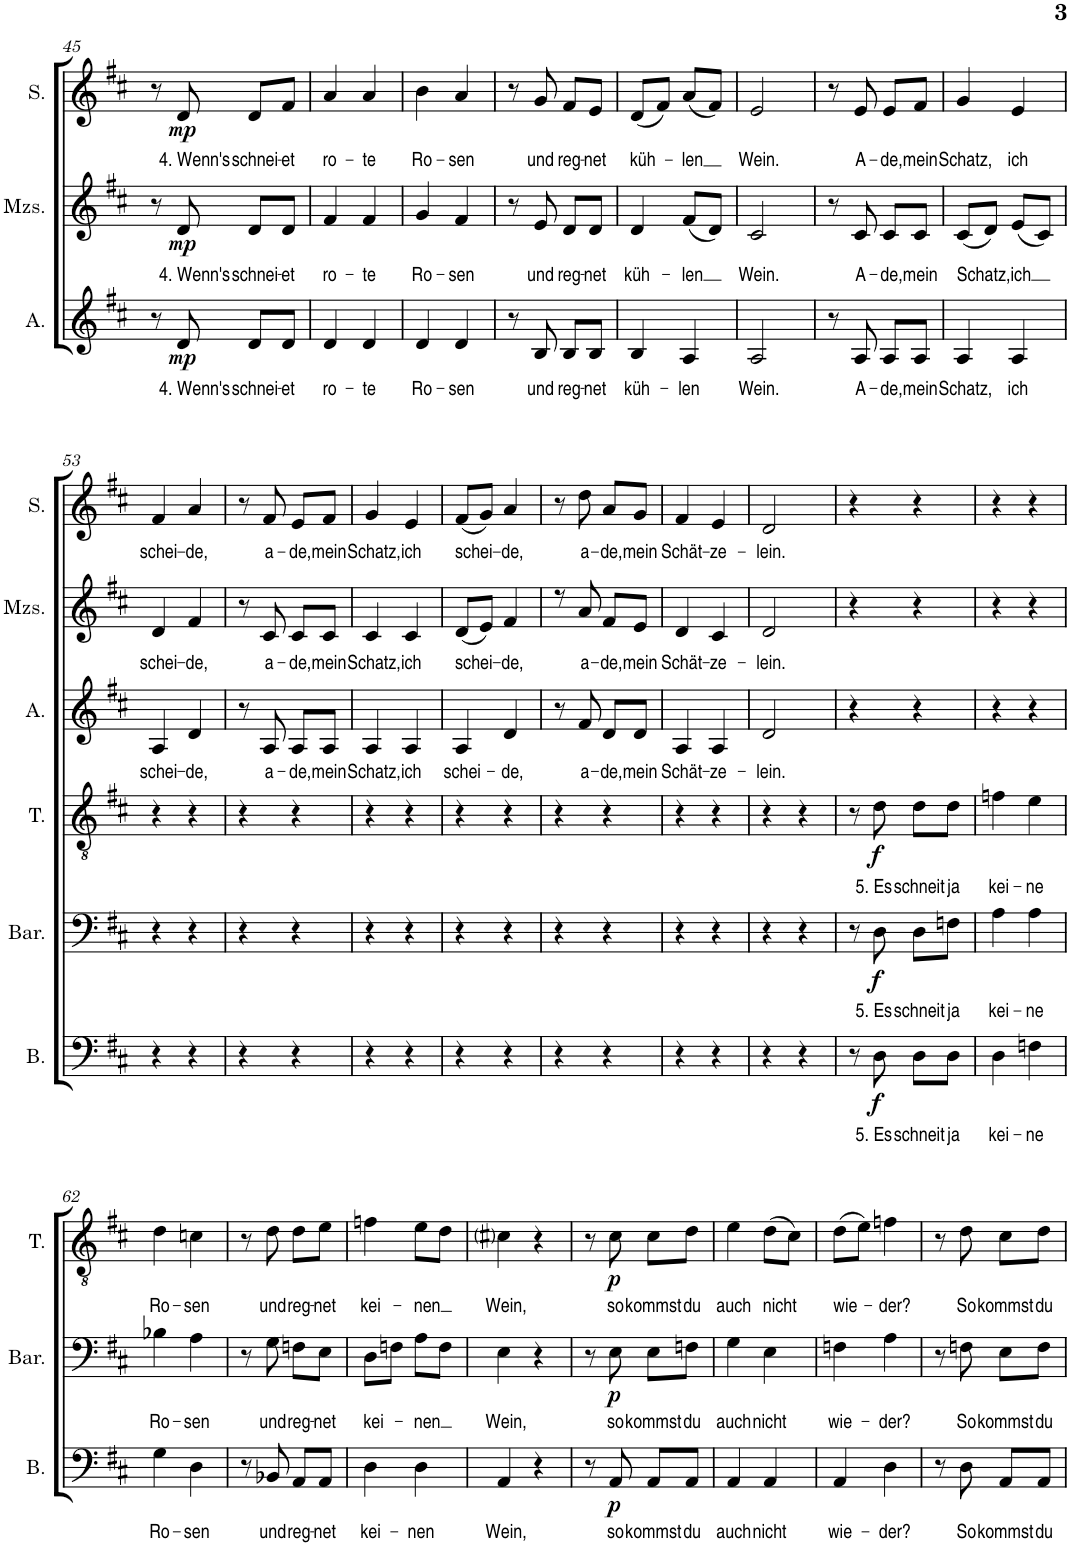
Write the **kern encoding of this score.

**kern	**text	**dynam	**kern	**text	**dynam	**kern	**text	**dynam	**kern	**text	**dynam	**kern	**text	**dynam	**kern	**text	**dynam
*part6	*part6	*part6	*part5	*part5	*part5	*part4	*part4	*part4	*part3	*part3	*part3	*part2	*part2	*part2	*part1	*part1	*part1
*staff6	*staff6	*staff6	*staff5	*staff5	*staff5	*staff4	*staff4	*staff4	*staff3	*staff3	*staff3	*staff2	*staff2	*staff2	*staff1	*staff1	*staff1
*I"Bass	*	*	*I"Bariton	*	*	*I"Tenor	*	*	*I"Alt	*	*	*I"Mezzosopran	*	*	*I"Sopran	*	*
*I'B.	*	*	*I'Bar.	*	*	*I'T.	*	*	*I'A.	*	*	*I'Mzs.	*	*	*I'S.	*	*
!!LO:PB:g=z
*clefF4	*	*	*clefF4	*	*	*clefGv2	*	*	*clefG2	*	*	*clefG2	*	*	*clefG2	*	*
*k[f#c#]	*	*	*k[f#c#]	*	*	*k[f#c#]	*	*	*k[f#c#]	*	*	*k[f#c#]	*	*	*k[f#c#]	*	*
*M2/4	*	*	*M2/4	*	*	*M2/4	*	*	*M2/4	*	*	*M2/4	*	*	*M2/4	*	*
=45	=45	=45	=45	=45	=45	=45	=45	=45	=45	=45	=45	=45	=45	=45	=45	=45	=45
4r	.	.	4r	.	.	4r	.	.	8r	.	.	8r	.	.	8r	.	.
!	!	!	!	!	!	!	!	!	!	!LO:LY:b	!LO:DY:b	!	!LO:LY:b	!LO:DY:b	!	!LO:LY:b	!LO:DY:b
.	.	.	.	.	.	.	.	.	8d/	4. Wenn's	mp	8d/	4. Wenn's	mp	8d/	4. Wenn's	mp
!	!	!	!	!	!	!	!	!	!	!LO:LY:b	!	!	!LO:LY:b	!	!	!LO:LY:b	!
4r	.	.	4r	.	.	4r	.	.	8d/L	schnei-	.	8d/L	schnei-	.	8d/L	schnei-	.
!	!	!	!	!	!	!	!	!	!	!LO:LY:b	!	!	!LO:LY:b	!	!	!LO:LY:b	!
.	.	.	.	.	.	.	.	.	8d/J	-et	.	8d/J	-et	.	8f#/J	-et	.
=46	=46	=46	=46	=46	=46	=46	=46	=46	=46	=46	=46	=46	=46	=46	=46	=46	=46
!	!	!	!	!	!	!	!	!	!	!LO:LY:b	!	!	!LO:LY:b	!	!	!LO:LY:b	!
4r	.	.	4r	.	.	4r	.	.	4d/	ro-	.	4f#/	ro-	.	4a/	ro-	.
!	!	!	!	!	!	!	!	!	!	!LO:LY:b	!	!	!LO:LY:b	!	!	!LO:LY:b	!
4r	.	.	4r	.	.	4r	.	.	4d/	-te	.	4f#/	-te	.	4a/	-te	.
=47	=47	=47	=47	=47	=47	=47	=47	=47	=47	=47	=47	=47	=47	=47	=47	=47	=47
!	!	!	!	!	!	!	!	!	!	!LO:LY:b	!	!	!LO:LY:b	!	!	!LO:LY:b	!
4r	.	.	4r	.	.	4r	.	.	4d/	Ro-	.	4g/	Ro-	.	4b\	Ro-	.
!	!	!	!	!	!	!	!	!	!	!LO:LY:b	!	!	!LO:LY:b	!	!	!LO:LY:b	!
4r	.	.	4r	.	.	4r	.	.	4d/	-sen	.	4f#/	-sen	.	4a/	-sen	.
=48	=48	=48	=48	=48	=48	=48	=48	=48	=48	=48	=48	=48	=48	=48	=48	=48	=48
4r	.	.	4r	.	.	4r	.	.	8r	.	.	8r	.	.	8r	.	.
!	!	!	!	!	!	!	!	!	!	!LO:LY:b	!	!	!LO:LY:b	!	!	!LO:LY:b	!
.	.	.	.	.	.	.	.	.	8B/	und	.	8e/	und	.	8g/	und	.
!	!	!	!	!	!	!	!	!	!	!LO:LY:b	!	!	!LO:LY:b	!	!	!LO:LY:b	!
4r	.	.	4r	.	.	4r	.	.	8B/L	reg-	.	8d/L	reg-	.	8f#/L	reg-	.
!	!	!	!	!	!	!	!	!	!	!LO:LY:b	!	!	!LO:LY:b	!	!	!LO:LY:b	!
.	.	.	.	.	.	.	.	.	8B/J	-net	.	8d/J	-net	.	8e/J	-net	.
=49	=49	=49	=49	=49	=49	=49	=49	=49	=49	=49	=49	=49	=49	=49	=49	=49	=49
!	!	!	!	!	!	!	!	!	!	!LO:LY:b	!	!	!LO:LY:b	!	!	!LO:LY:b	!
4r	.	.	4r	.	.	4r	.	.	4B/	küh-	.	4d/	küh-	.	(8d/L	küh-	.
.	.	.	.	.	.	.	.	.	.	.	.	.	.	.	8f#/J)	.	.
!	!	!	!	!	!	!	!	!	!	!LO:LY:b	!	!	!LO:LY:b	!	!	!LO:LY:b	!
4r	.	.	4r	.	.	4r	.	.	4A/	-len	.	(8f#/L	-len	.	(8a/L	-len	.
.	.	.	.	.	.	.	.	.	.	.	.	8d/J)	.	.	8f#/J)	.	.
=50	=50	=50	=50	=50	=50	=50	=50	=50	=50	=50	=50	=50	=50	=50	=50	=50	=50
!	!	!	!	!	!	!	!	!	!	!LO:LY:b	!	!	!LO:LY:b	!	!	!LO:LY:b	!
4r	.	.	4r	.	.	4r	.	.	2A/	Wein.	.	2c#/	Wein.	.	2e/	Wein.	.
4r	.	.	4r	.	.	4r	.	.	.	.	.	.	.	.	.	.	.
=51	=51	=51	=51	=51	=51	=51	=51	=51	=51	=51	=51	=51	=51	=51	=51	=51	=51
4r	.	.	4r	.	.	4r	.	.	8r	.	.	8r	.	.	8r	.	.
!	!	!	!	!	!	!	!	!	!	!LO:LY:b	!	!	!LO:LY:b	!	!	!LO:LY:b	!
.	.	.	.	.	.	.	.	.	8A/	A-	.	8c#/	A-	.	8e/	A-	.
!	!	!	!	!	!	!	!	!	!	!LO:LY:b	!	!	!LO:LY:b	!	!	!LO:LY:b	!
4r	.	.	4r	.	.	4r	.	.	8A/L	-de,	.	8c#/L	-de,	.	8e/L	-de,	.
!	!	!	!	!	!	!	!	!	!	!LO:LY:b	!	!	!LO:LY:b	!	!	!LO:LY:b	!
.	.	.	.	.	.	.	.	.	8A/J	mein	.	8c#/J	mein	.	8f#/J	mein	.
=52	=52	=52	=52	=52	=52	=52	=52	=52	=52	=52	=52	=52	=52	=52	=52	=52	=52
!	!	!	!	!	!	!	!	!	!	!LO:LY:b	!	!	!LO:LY:b	!	!	!LO:LY:b	!
4r	.	.	4r	.	.	4r	.	.	4A/	Schatz,	.	(8c#/L	Schatz,	.	4g/	Schatz,	.
.	.	.	.	.	.	.	.	.	.	.	.	8d/J)	.	.	.	.	.
!	!	!	!	!	!	!	!	!	!	!LO:LY:b	!	!	!LO:LY:b	!	!	!LO:LY:b	!
4r	.	.	4r	.	.	4r	.	.	4A/	ich	.	(8e/L	ich	.	4e/	ich	.
.	.	.	.	.	.	.	.	.	.	.	.	8c#/J)	.	.	.	.	.
!!LO:LB:g=z
=53	=53	=53	=53	=53	=53	=53	=53	=53	=53	=53	=53	=53	=53	=53	=53	=53	=53
!	!	!	!	!	!	!	!	!	!	!LO:LY:b	!	!	!LO:LY:b	!	!	!LO:LY:b	!
4r	.	.	4r	.	.	4r	.	.	4A/	schei-	.	4d/	schei-	.	4f#/	schei-	.
!	!	!	!	!	!	!	!	!	!	!LO:LY:b	!	!	!LO:LY:b	!	!	!LO:LY:b	!
4r	.	.	4r	.	.	4r	.	.	4d/	-de,	.	4f#/	-de,	.	4a/	-de,	.
=54	=54	=54	=54	=54	=54	=54	=54	=54	=54	=54	=54	=54	=54	=54	=54	=54	=54
4r	.	.	4r	.	.	4r	.	.	8r	.	.	8r	.	.	8r	.	.
!	!	!	!	!	!	!	!	!	!	!LO:LY:b	!	!	!LO:LY:b	!	!	!LO:LY:b	!
.	.	.	.	.	.	.	.	.	8A/	a-	.	8c#/	a-	.	8f#/	a-	.
!	!	!	!	!	!	!	!	!	!	!LO:LY:b	!	!	!LO:LY:b	!	!	!LO:LY:b	!
4r	.	.	4r	.	.	4r	.	.	8A/L	-de,	.	8c#/L	-de,	.	8e/L	-de,	.
!	!	!	!	!	!	!	!	!	!	!LO:LY:b	!	!	!LO:LY:b	!	!	!LO:LY:b	!
.	.	.	.	.	.	.	.	.	8A/J	mein	.	8c#/J	mein	.	8f#/J	mein	.
=55	=55	=55	=55	=55	=55	=55	=55	=55	=55	=55	=55	=55	=55	=55	=55	=55	=55
!	!	!	!	!	!	!	!	!	!	!LO:LY:b	!	!	!LO:LY:b	!	!	!LO:LY:b	!
4r	.	.	4r	.	.	4r	.	.	4A/	Schatz,	.	4c#/	Schatz,	.	4g/	Schatz,	.
!	!	!	!	!	!	!	!	!	!	!LO:LY:b	!	!	!LO:LY:b	!	!	!LO:LY:b	!
4r	.	.	4r	.	.	4r	.	.	4A/	ich	.	4c#/	ich	.	4e/	ich	.
=56	=56	=56	=56	=56	=56	=56	=56	=56	=56	=56	=56	=56	=56	=56	=56	=56	=56
!	!	!	!	!	!	!	!	!	!	!LO:LY:b	!	!	!LO:LY:b	!	!	!LO:LY:b	!
4r	.	.	4r	.	.	4r	.	.	4A/	schei-	.	(8d/L	schei-	.	(8f#/L	schei-	.
.	.	.	.	.	.	.	.	.	.	.	.	8e/J)	.	.	8g/J)	.	.
!	!	!	!	!	!	!	!	!	!	!LO:LY:b	!	!	!LO:LY:b	!	!	!LO:LY:b	!
4r	.	.	4r	.	.	4r	.	.	4d/	-de,	.	4f#/	-de,	.	4a/	-de,	.
=57	=57	=57	=57	=57	=57	=57	=57	=57	=57	=57	=57	=57	=57	=57	=57	=57	=57
4r	.	.	4r	.	.	4r	.	.	8r	.	.	8rdd	.	.	8r	.	.
!	!	!	!	!	!	!	!	!	!	!LO:LY:b	!	!	!LO:LY:b	!	!	!LO:LY:b	!
.	.	.	.	.	.	.	.	.	8f#/	a-	.	8a/	a-	.	8dd\	a-	.
!	!	!	!	!	!	!	!	!	!	!LO:LY:b	!	!	!LO:LY:b	!	!	!LO:LY:b	!
4r	.	.	4r	.	.	4r	.	.	8d/L	-de,	.	8f#/L	-de,	.	8a/L	-de,	.
!	!	!	!	!	!	!	!	!	!	!LO:LY:b	!	!	!LO:LY:b	!	!	!LO:LY:b	!
.	.	.	.	.	.	.	.	.	8d/J	mein	.	8e/J	mein	.	8g/J	mein	.
=58	=58	=58	=58	=58	=58	=58	=58	=58	=58	=58	=58	=58	=58	=58	=58	=58	=58
!	!	!	!	!	!	!	!	!	!	!LO:LY:b	!	!	!LO:LY:b	!	!	!LO:LY:b	!
4r	.	.	4r	.	.	4r	.	.	4A/	Schät-	.	4d/	Schät-	.	4f#/	Schät-	.
!	!	!	!	!	!	!	!	!	!	!LO:LY:b	!	!	!LO:LY:b	!	!	!LO:LY:b	!
4r	.	.	4r	.	.	4r	.	.	4A/	-ze-	.	4c#/	-ze-	.	4e/	-ze-	.
=59	=59	=59	=59	=59	=59	=59	=59	=59	=59	=59	=59	=59	=59	=59	=59	=59	=59
!	!	!	!	!	!	!	!	!	!	!LO:LY:b	!	!	!LO:LY:b	!	!	!LO:LY:b	!
4r	.	.	4r	.	.	4r	.	.	2d/	-lein.	.	2d/	-lein.	.	2d/	-lein.	.
4r	.	.	4r	.	.	4r	.	.	.	.	.	.	.	.	.	.	.
=60	=60	=60	=60	=60	=60	=60	=60	=60	=60	=60	=60	=60	=60	=60	=60	=60	=60
8r	.	.	8r	.	.	8r	.	.	4r	.	.	4r	.	.	4r	.	.
!	!LO:LY:b	!LO:DY:b	!	!LO:LY:b	!LO:DY:b	!	!LO:LY:b	!LO:DY:b	!	!	!	!	!	!	!	!	!
8D\	5. Es	f	8D\	5. Es	f	8d\	5. Es	f	.	.	.	.	.	.	.	.	.
!	!LO:LY:b	!	!	!LO:LY:b	!	!	!LO:LY:b	!	!	!	!	!	!	!	!	!	!
8D\L	schneit	.	8D\L	schneit	.	8d\L	schneit	.	4r	.	.	4r	.	.	4r	.	.
!	!LO:LY:b	!	!	!LO:LY:b	!	!	!LO:LY:b	!	!	!	!	!	!	!	!	!	!
8D\J	ja	.	8Fn\J	ja	.	8d\J	ja	.	.	.	.	.	.	.	.	.	.
=61	=61	=61	=61	=61	=61	=61	=61	=61	=61	=61	=61	=61	=61	=61	=61	=61	=61
!	!LO:LY:b	!	!	!LO:LY:b	!	!	!LO:LY:b	!	!	!	!	!	!	!	!	!	!
4D\	kei-	.	4A\	kei-	.	4fn\	kei-	.	4r	.	.	4r	.	.	4r	.	.
!	!LO:LY:b	!	!	!LO:LY:b	!	!	!LO:LY:b	!	!	!	!	!	!	!	!	!	!
4Fn\	-ne	.	4A\	-ne	.	4e\	-ne	.	4r	.	.	4r	.	.	4r	.	.
!!LO:LB:g=z
=62	=62	=62	=62	=62	=62	=62	=62	=62	=62	=62	=62	=62	=62	=62	=62	=62	=62
!	!LO:LY:b	!	!	!LO:LY:b	!	!	!LO:LY:b	!	!	!	!	!	!	!	!	!	!
4G\	Ro-	.	4B-X\	Ro-	.	4d\	Ro-	.	4r	.	.	4r	.	.	4r	.	.
!	!LO:LY:b	!	!	!LO:LY:b	!	!	!LO:LY:b	!	!	!	!	!	!	!	!	!	!
4D\	-sen	.	4A\	-sen	.	4cn\	-sen	.	4r	.	.	4r	.	.	4r	.	.
=63	=63	=63	=63	=63	=63	=63	=63	=63	=63	=63	=63	=63	=63	=63	=63	=63	=63
8r	.	.	8r	.	.	8r	.	.	4r	.	.	4r	.	.	4r	.	.
!	!LO:LY:b	!	!	!LO:LY:b	!	!	!LO:LY:b	!	!	!	!	!	!	!	!	!	!
8BB-X/	und	.	8G\	und	.	8d\	und	.	.	.	.	.	.	.	.	.	.
!	!LO:LY:b	!	!	!LO:LY:b	!	!	!LO:LY:b	!	!	!	!	!	!	!	!	!	!
8AA/L	reg-	.	8Fn\L	reg-	.	8d\L	reg-	.	4r	.	.	4r	.	.	4r	.	.
!	!LO:LY:b	!	!	!LO:LY:b	!	!	!LO:LY:b	!	!	!	!	!	!	!	!	!	!
8AA/J	-net	.	8E\J	-net	.	8e\J	-net	.	.	.	.	.	.	.	.	.	.
=64	=64	=64	=64	=64	=64	=64	=64	=64	=64	=64	=64	=64	=64	=64	=64	=64	=64
!	!LO:LY:b	!	!	!LO:LY:b	!	!	!LO:LY:b	!	!	!	!	!	!	!	!	!	!
4D\	kei-	.	8D\L	kei-	.	4fn\	kei-	.	4r	.	.	4r	.	.	4r	.	.
.	.	.	8Fn\J	.	.	.	.	.	.	.	.	.	.	.	.	.	.
!	!LO:LY:b	!	!	!LO:LY:b	!	!	!LO:LY:b	!	!	!	!	!	!	!	!	!	!
4D\	-nen	.	8A\L	-nen	.	8e\L	-nen	.	4r	.	.	4r	.	.	4r	.	.
.	.	.	8F\J	.	.	8d\J	.	.	.	.	.	.	.	.	.	.	.
=65	=65	=65	=65	=65	=65	=65	=65	=65	=65	=65	=65	=65	=65	=65	=65	=65	=65
!	!LO:LY:b	!	!	!LO:LY:b	!	!	!LO:LY:b	!	!	!	!	!	!	!	!	!	!
4AA/	Wein,	.	4E\	Wein,	.	4c#i\	Wein,	.	4r	.	.	4r	.	.	4r	.	.
4r	.	.	4r	.	.	4r	.	.	4r	.	.	4r	.	.	4r	.	.
=66	=66	=66	=66	=66	=66	=66	=66	=66	=66	=66	=66	=66	=66	=66	=66	=66	=66
8r	.	.	8r	.	.	8r	.	.	4r	.	.	4r	.	.	4r	.	.
!	!LO:LY:b	!LO:DY:b	!	!LO:LY:b	!LO:DY:b	!	!LO:LY:b	!LO:DY:b	!	!	!	!	!	!	!	!	!
8AA/	so	p	8E\	so	p	8c#\	so	p	.	.	.	.	.	.	.	.	.
!	!LO:LY:b	!	!	!LO:LY:b	!	!	!LO:LY:b	!	!	!	!	!	!	!	!	!	!
8AA/L	kommst	.	8E\L	kommst	.	8c#\L	kommst	.	4r	.	.	4r	.	.	4r	.	.
!	!LO:LY:b	!	!	!LO:LY:b	!	!	!LO:LY:b	!	!	!	!	!	!	!	!	!	!
8AA/J	du	.	8Fn\J	du	.	8d\J	du	.	.	.	.	.	.	.	.	.	.
=67	=67	=67	=67	=67	=67	=67	=67	=67	=67	=67	=67	=67	=67	=67	=67	=67	=67
!	!LO:LY:b	!	!	!LO:LY:b	!	!	!LO:LY:b	!	!	!	!	!	!	!	!	!	!
4AA/	auch	.	4G\	auch	.	4e\	auch	.	4r	.	.	4r	.	.	4r	.	.
!	!LO:LY:b	!	!	!LO:LY:b	!	!	!LO:LY:b	!	!	!	!	!	!	!	!	!	!
4AA/	nicht	.	4E\	nicht	.	(8d\L	nicht	.	4r	.	.	4r	.	.	4r	.	.
.	.	.	.	.	.	8c#\J)	.	.	.	.	.	.	.	.	.	.	.
=68	=68	=68	=68	=68	=68	=68	=68	=68	=68	=68	=68	=68	=68	=68	=68	=68	=68
!	!LO:LY:b	!	!	!LO:LY:b	!	!	!LO:LY:b	!	!	!	!	!	!	!	!	!	!
4AA/	wie-	.	4Fn\	wie-	.	(8d\L	wie-	.	4r	.	.	4r	.	.	4r	.	.
.	.	.	.	.	.	8e\J)	.	.	.	.	.	.	.	.	.	.	.
!	!LO:LY:b	!	!	!LO:LY:b	!	!	!LO:LY:b	!	!	!	!	!	!	!	!	!	!
4D\	-der?	.	4A\	-der?	.	4fn\	-der?	.	4r	.	.	4r	.	.	4r	.	.
=69	=69	=69	=69	=69	=69	=69	=69	=69	=69	=69	=69	=69	=69	=69	=69	=69	=69
8r	.	.	8r	.	.	8r	.	.	4r	.	.	4r	.	.	4r	.	.
!	!LO:LY:b	!	!	!LO:LY:b	!	!	!LO:LY:b	!	!	!	!	!	!	!	!	!	!
8D\	So	.	8Fn\	So	.	8d\	So	.	.	.	.	.	.	.	.	.	.
!	!LO:LY:b	!	!	!LO:LY:b	!	!	!LO:LY:b	!	!	!	!	!	!	!	!	!	!
8AA/L	kommst	.	8E\L	kommst	.	8c#\L	kommst	.	4r	.	.	4r	.	.	4r	.	.
!	!LO:LY:b	!	!	!LO:LY:b	!	!	!LO:LY:b	!	!	!	!	!	!	!	!	!	!
8AA/J	du	.	8F\J	du	.	8d\J	du	.	.	.	.	.	.	.	.	.	.
=	=	=	=	=	=	=	=	=	=	=	=	=	=	=	=	=	=
*-	*-	*-	*-	*-	*-	*-	*-	*-	*-	*-	*-	*-	*-	*-	*-	*-	*-
